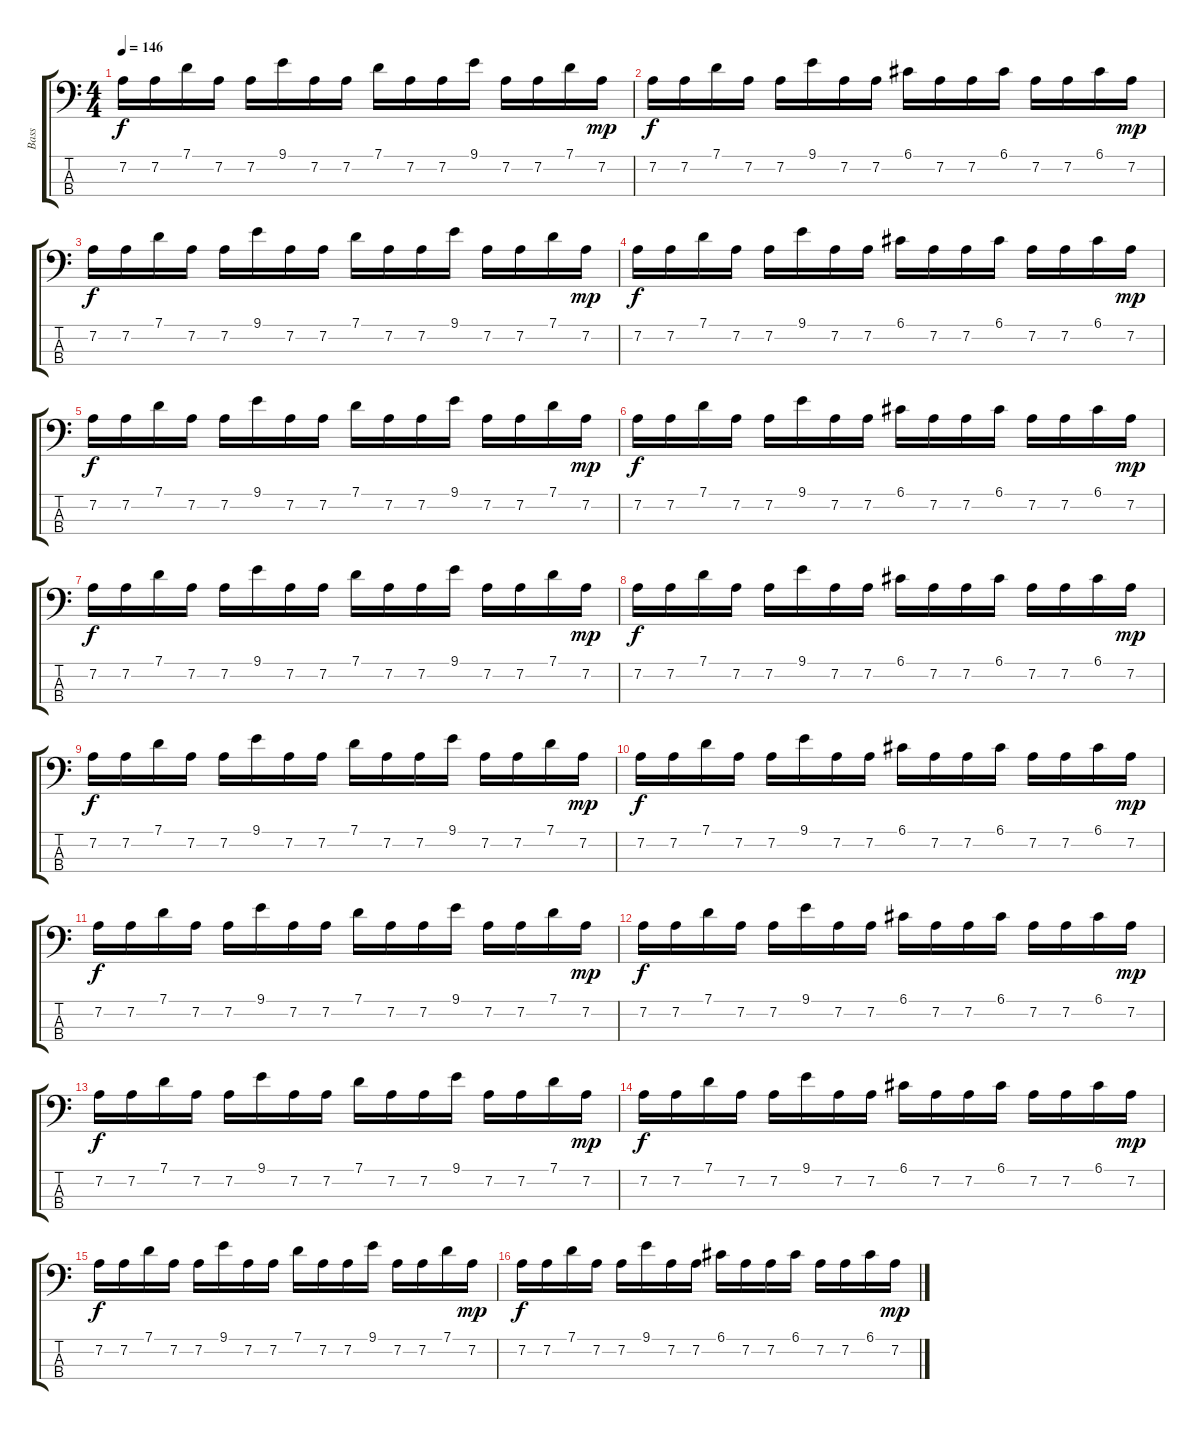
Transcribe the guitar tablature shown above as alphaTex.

\track ("Bass" "Bass") {instrument electricbasspick}
\staff {score tabs}
\tuning (G2 D2 A1 E1) {hide}
\ts (4 4)
\tempo 146
\clef f4
\ks c
7.2.16{dy f instrument electricbasspick} 7.2.16 7.1.16 7.2.16 7.2.16 9.1.16 7.2.16 7.2.16 7.1.16 7.2.16 7.2.16 9.1.16 7.2.16 7.2.16 7.1.16 7.2.16{dy mp} |
7.2.16{dy f} 7.2.16 7.1.16 7.2.16 7.2.16 9.1.16 7.2.16 7.2.16 6.1.16 7.2.16 7.2.16 6.1.16 7.2.16 7.2.16 6.1.16 7.2.16{dy mp} |
7.2.16{dy f} 7.2.16 7.1.16 7.2.16 7.2.16 9.1.16 7.2.16 7.2.16 7.1.16 7.2.16 7.2.16 9.1.16 7.2.16 7.2.16 7.1.16 7.2.16{dy mp} |
7.2.16{dy f} 7.2.16 7.1.16 7.2.16 7.2.16 9.1.16 7.2.16 7.2.16 6.1.16 7.2.16 7.2.16 6.1.16 7.2.16 7.2.16 6.1.16 7.2.16{dy mp} |
7.2.16{dy f} 7.2.16 7.1.16 7.2.16 7.2.16 9.1.16 7.2.16 7.2.16 7.1.16 7.2.16 7.2.16 9.1.16 7.2.16 7.2.16 7.1.16 7.2.16{dy mp} |
7.2.16{dy f} 7.2.16 7.1.16 7.2.16 7.2.16 9.1.16 7.2.16 7.2.16 6.1.16 7.2.16 7.2.16 6.1.16 7.2.16 7.2.16 6.1.16 7.2.16{dy mp} |
7.2.16{dy f} 7.2.16 7.1.16 7.2.16 7.2.16 9.1.16 7.2.16 7.2.16 7.1.16 7.2.16 7.2.16 9.1.16 7.2.16 7.2.16 7.1.16 7.2.16{dy mp} |
7.2.16{dy f} 7.2.16 7.1.16 7.2.16 7.2.16 9.1.16 7.2.16 7.2.16 6.1.16 7.2.16 7.2.16 6.1.16 7.2.16 7.2.16 6.1.16 7.2.16{dy mp} |
7.2.16{dy f} 7.2.16 7.1.16 7.2.16 7.2.16 9.1.16 7.2.16 7.2.16 7.1.16 7.2.16 7.2.16 9.1.16 7.2.16 7.2.16 7.1.16 7.2.16{dy mp} |
7.2.16{dy f} 7.2.16 7.1.16 7.2.16 7.2.16 9.1.16 7.2.16 7.2.16 6.1.16 7.2.16 7.2.16 6.1.16 7.2.16 7.2.16 6.1.16 7.2.16{dy mp} |
7.2.16{dy f} 7.2.16 7.1.16 7.2.16 7.2.16 9.1.16 7.2.16 7.2.16 7.1.16 7.2.16 7.2.16 9.1.16 7.2.16 7.2.16 7.1.16 7.2.16{dy mp} |
7.2.16{dy f} 7.2.16 7.1.16 7.2.16 7.2.16 9.1.16 7.2.16 7.2.16 6.1.16 7.2.16 7.2.16 6.1.16 7.2.16 7.2.16 6.1.16 7.2.16{dy mp} |
7.2.16{dy f} 7.2.16 7.1.16 7.2.16 7.2.16 9.1.16 7.2.16 7.2.16 7.1.16 7.2.16 7.2.16 9.1.16 7.2.16 7.2.16 7.1.16 7.2.16{dy mp} |
7.2.16{dy f} 7.2.16 7.1.16 7.2.16 7.2.16 9.1.16 7.2.16 7.2.16 6.1.16 7.2.16 7.2.16 6.1.16 7.2.16 7.2.16 6.1.16 7.2.16{dy mp} |
7.2.16{dy f} 7.2.16 7.1.16 7.2.16 7.2.16 9.1.16 7.2.16 7.2.16 7.1.16 7.2.16 7.2.16 9.1.16 7.2.16 7.2.16 7.1.16 7.2.16{dy mp} |
7.2.16{dy f} 7.2.16 7.1.16 7.2.16 7.2.16 9.1.16 7.2.16 7.2.16 6.1.16 7.2.16 7.2.16 6.1.16 7.2.16 7.2.16 6.1.16 7.2.16{dy mp}
